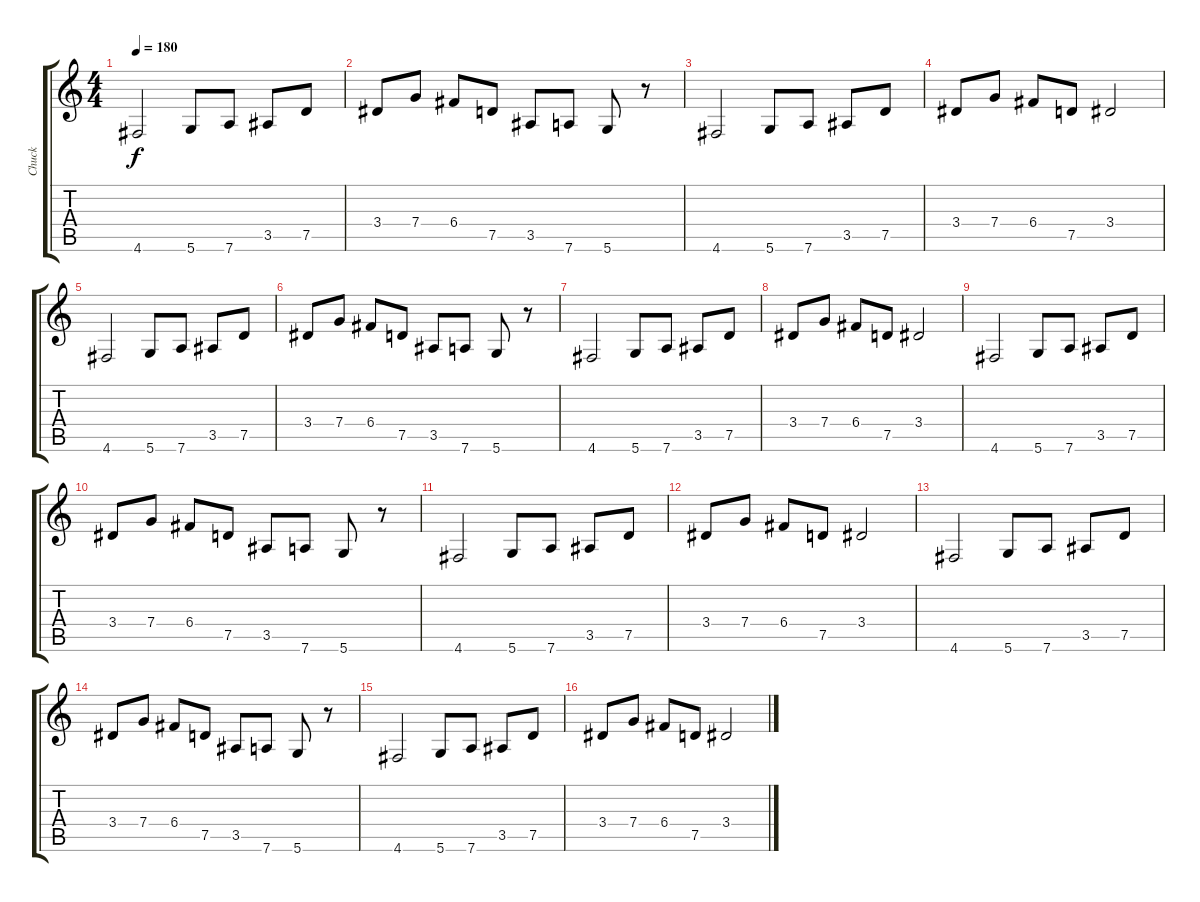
\track ("Chuck" "Chuck") {instrument distortionguitar}
\staff {score tabs}
\tuning (D4 A3 F3 C3 G2 D2) {hide}
\ts (4 4)
\tempo 180
\clef g2
\ks c
4.6.2{dy f} 5.6.8 7.6.8 3.5.8 7.5.8 |
3.4.8 7.4.8 6.4.8 7.5.8 3.5.8 7.6.8 5.6.8 r.8 |
4.6.2 5.6.8 7.6.8 3.5.8 7.5.8 |
3.4.8 7.4.8 6.4.8 7.5.8 3.4.2 |
4.6.2 5.6.8 7.6.8 3.5.8 7.5.8 |
3.4.8 7.4.8 6.4.8 7.5.8 3.5.8 7.6.8 5.6.8 r.8 |
4.6.2 5.6.8 7.6.8 3.5.8 7.5.8 |
3.4.8 7.4.8 6.4.8 7.5.8 3.4.2 |
4.6.2 5.6.8 7.6.8 3.5.8 7.5.8 |
3.4.8 7.4.8 6.4.8 7.5.8 3.5.8 7.6.8 5.6.8 r.8 |
4.6.2 5.6.8 7.6.8 3.5.8 7.5.8 |
3.4.8 7.4.8 6.4.8 7.5.8 3.4.2 |
4.6.2 5.6.8 7.6.8 3.5.8 7.5.8 |
3.4.8 7.4.8 6.4.8 7.5.8 3.5.8 7.6.8 5.6.8 r.8 |
4.6.2 5.6.8 7.6.8 3.5.8 7.5.8 |
3.4.8 7.4.8 6.4.8 7.5.8 3.4.2
